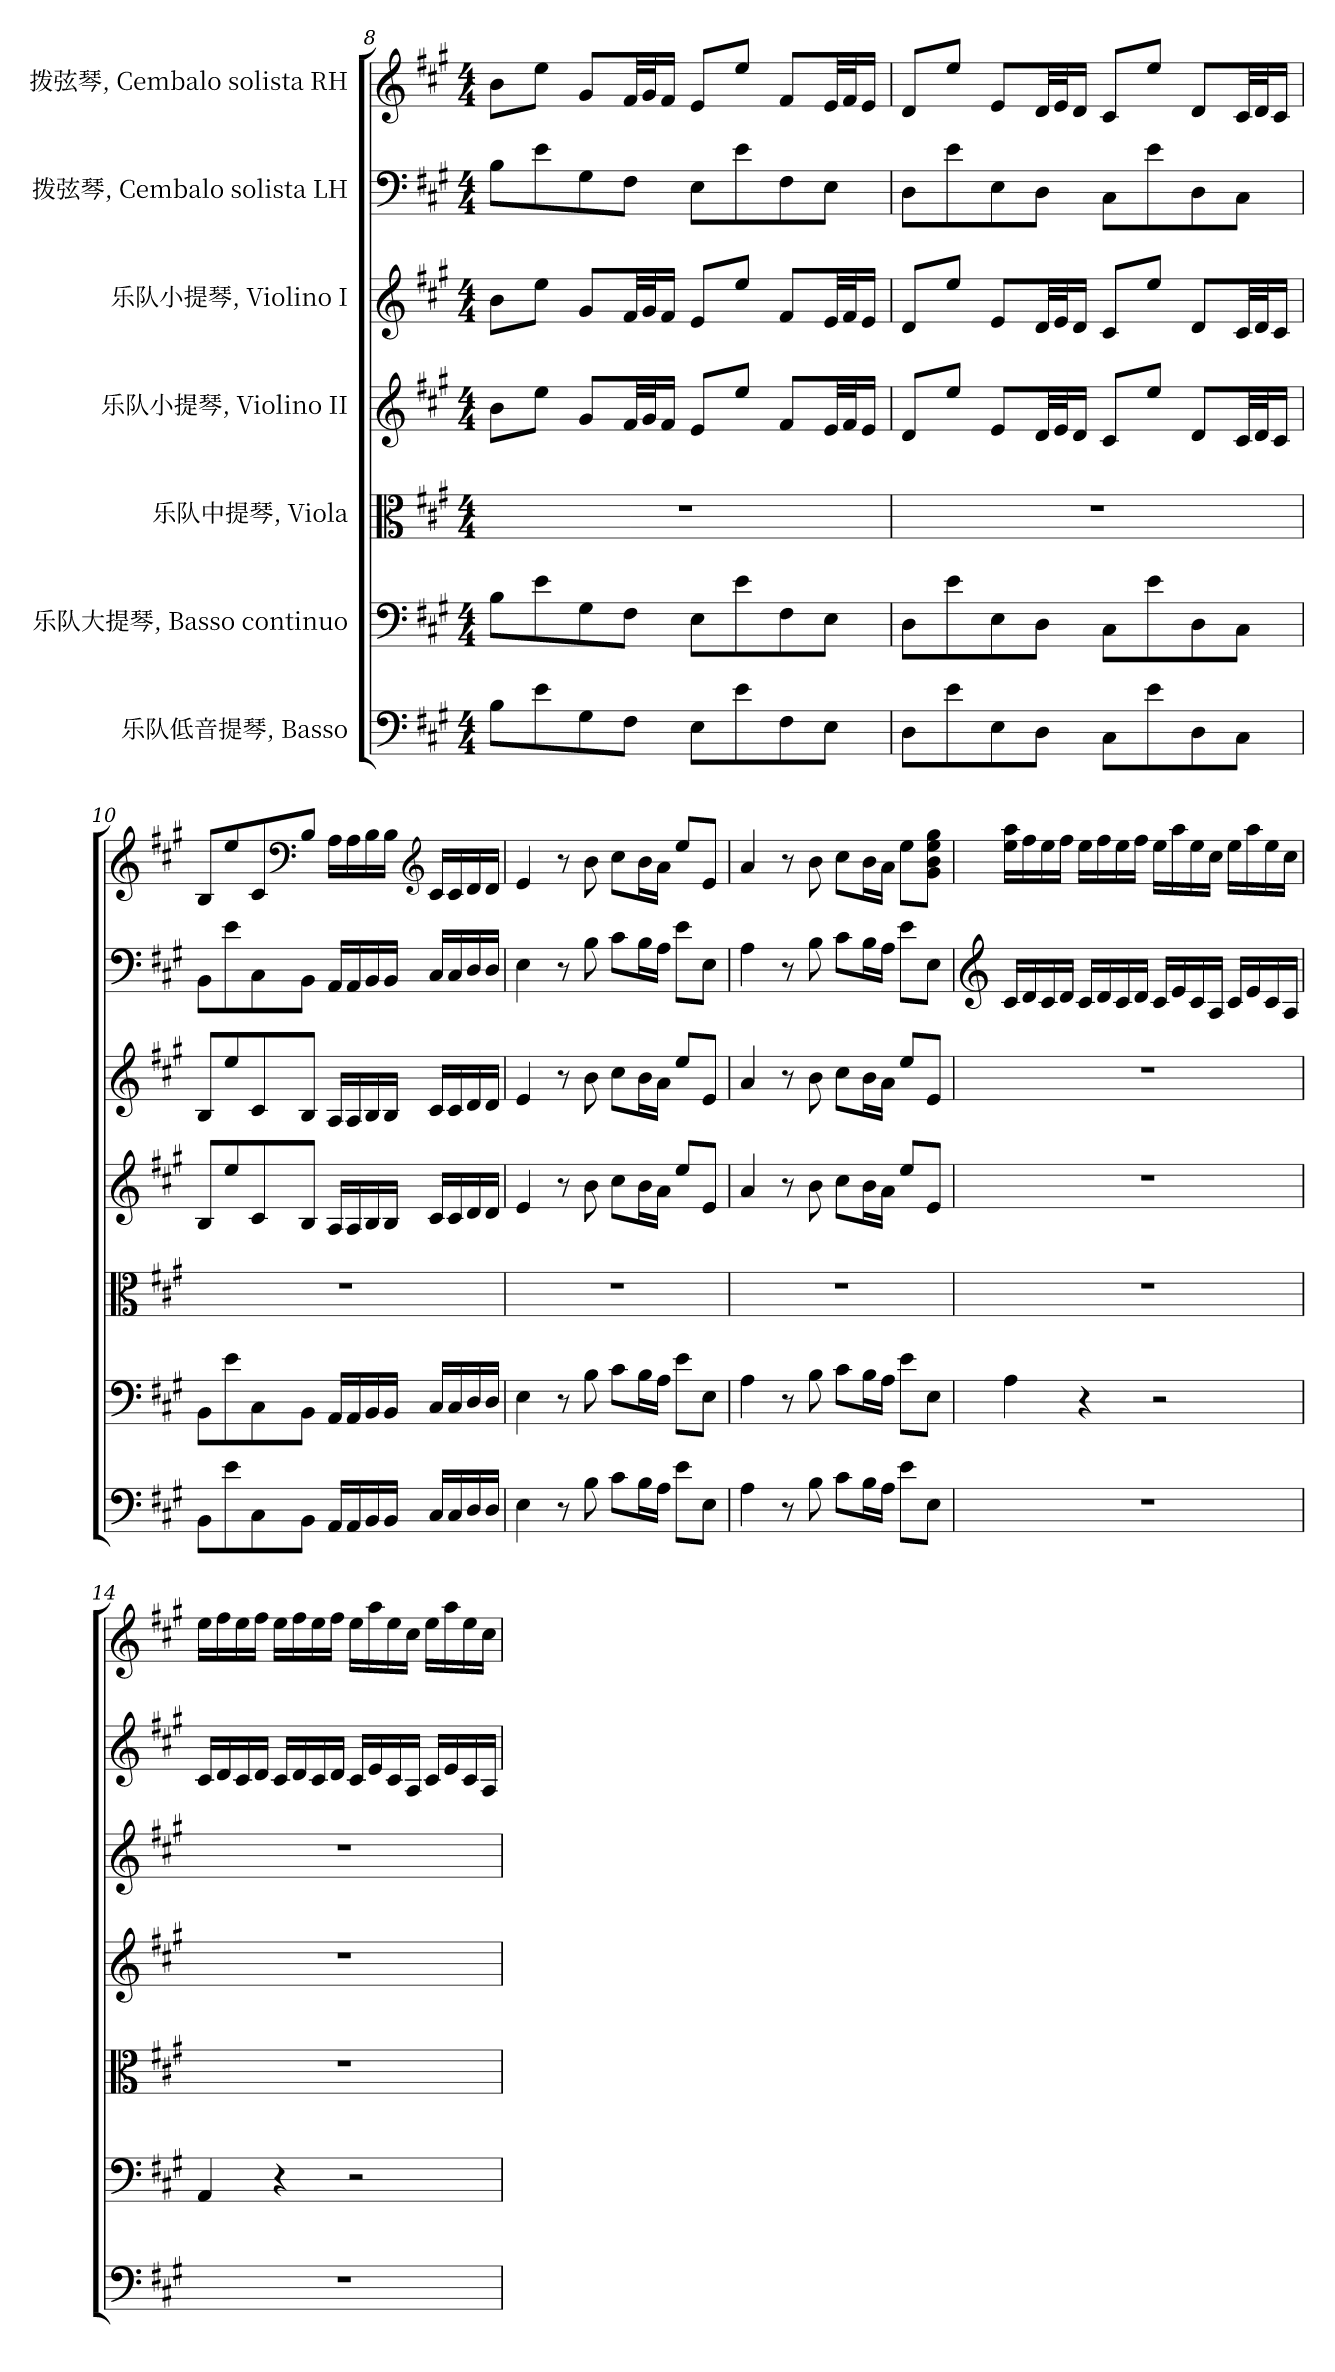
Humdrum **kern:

**kern	**kern	**kern	**kern	**kern	**kern	**kern
*part7	*part6	*part5	*part4	*part3	*part2	*part1
*staff7	*staff6	*staff5	*staff4	*staff3	*staff2	*staff1
*I"乐队低音提琴, Basso	*I"乐队大提琴, Basso continuo	*I"乐队中提琴, Viola	*I"乐队小提琴, Violino II	*I"乐队小提琴, Violino I	*I"拨弦琴, Cembalo solista LH	*I"拨弦琴, Cembalo solista RH
*clefF4	*clefF4	*clefC3	*clefG2	*clefG2	*clefF4	*clefG2
*ITrd7c12	*	*	*	*	*	*
*k[f#c#g#]	*k[f#c#g#]	*k[f#c#g#]	*k[f#c#g#]	*k[f#c#g#]	*k[f#c#g#]	*k[f#c#g#]
*M4/4	*M4/4	*M4/4	*M4/4	*M4/4	*M4/4	*M4/4
=8	=8	=8	=8	=8	=8	=8
8BB\L	8B\L	1r	8b\L	8b\L	8B\L	8b\L
8E\	8e\	.	8ee\J	8ee\J	8e\	8ee\J
8GG#\	8G#\	.	8g#/L	8g#/L	8G#\	8g#/L
8FF#\J	8F#\J	.	32f#/LL	32f#/LL	8F#\J	32f#/LL
.	.	.	32g#/J	32g#/J	.	32g#/J
.	.	.	16f#/JJ	16f#/JJ	.	16f#/JJ
8EE\L	8E\L	.	8e/L	8e/L	8E\L	8e/L
8E\	8e\	.	8ee/J	8ee/J	8e\	8ee/J
8FF#\	8F#\	.	8f#/L	8f#/L	8F#\	8f#/L
8EE\J	8E\J	.	32e/LL	32e/LL	8E\J	32e/LL
.	.	.	32f#/J	32f#/J	.	32f#/J
.	.	.	16e/JJ	16e/JJ	.	16e/JJ
=9	=9	=9	=9	=9	=9	=9
8DD\L	8D\L	1r	8d/L	8d/L	8D\L	8d/L
8E\	8e\	.	8ee/J	8ee/J	8e\	8ee/J
8EE\	8E\	.	8e/L	8e/L	8E\	8e/L
8DD\J	8D\J	.	32d/LL	32d/LL	8D\J	32d/LL
.	.	.	32e/J	32e/J	.	32e/J
.	.	.	16d/JJ	16d/JJ	.	16d/JJ
8CC#\L	8C#\L	.	8c#/L	8c#/L	8C#\L	8c#/L
8E\	8e\	.	8ee/J	8ee/J	8e\	8ee/J
8DD\	8D\	.	8d/L	8d/L	8D\	8d/L
8CC#\J	8C#\J	.	32c#/LL	32c#/LL	8C#\J	32c#/LL
.	.	.	32d/J	32d/J	.	32d/J
.	.	.	16c#/JJ	16c#/JJ	.	16c#/JJ
!!LO:PB:g=z
=10	=10	=10	=10	=10	=10	=10
8BBB\L	8BB\L	1r	8B/L	8B/L	8BB\L	8B/L
8E\	8e\	.	8ee/	8ee/	8e\	8ee/
8CC#\	8C#\	.	8c#/	8c#/	8C#\	8c#/
*	*	*	*	*	*	*clefF4
8BBB\J	8BB\J	.	8B/J	8B/J	8BB\J	8B/J
16AAA/LL	16AA/LL	.	16A/LL	16A/LL	16AA/LL	16A\LL
16AAA/	16AA/	.	16A/	16A/	16AA/	16A\
16BBB/	16BB/	.	16B/	16B/	16BB/	16B\
16BBB/JJ	16BB/JJ	.	16B/JJ	16B/JJ	16BB/JJ	16B\JJ
*	*	*	*	*	*	*clefG2
16CC#/LL	16C#/LL	.	16c#/LL	16c#/LL	16C#/LL	16c#/LL
16CC#/	16C#/	.	16c#/	16c#/	16C#/	16c#/
16DD/	16D/	.	16d/	16d/	16D/	16d/
16DD/JJ	16D/JJ	.	16d/JJ	16d/JJ	16D/JJ	16d/JJ
=11	=11	=11	=11	=11	=11	=11
4EE\	4E\	1r	4e/	4e/	4E\	4e/
8r	8r	.	8r	8r	8r	8r
8BB\	8B\	.	8b\	8b\	8B\	8b\
8C#\L	8c#\L	.	8cc#\L	8cc#\L	8c#\L	8cc#\L
16BB\L	16B\L	.	16b\L	16b\L	16B\L	16b\L
16AA\JJ	16A\JJ	.	16a\JJ	16a\JJ	16A\JJ	16a\JJ
8E\L	8e\L	.	8ee/L	8ee/L	8e\L	8ee/L
8EE\J	8E\J	.	8e/J	8e/J	8E\J	8e/J
=12	=12	=12	=12	=12	=12	=12
4AA\	4A\	1r	4a/	4a/	4A\	4a/
8r	8r	.	8r	8r	8r	8r
8BB\	8B\	.	8b\	8b\	8B\	8b\
8C#\L	8c#\L	.	8cc#\L	8cc#\L	8c#\L	8cc#\L
16BB\L	16B\L	.	16b\L	16b\L	16B\L	16b\L
16AA\JJ	16A\JJ	.	16a\JJ	16a\JJ	16A\JJ	16a\JJ
8E\L	8e\L	.	8ee/L	8ee/L	8e\L	8ee\L
8EE\J	8E\J	.	8e/J	8e/J	8E\J	8g#\ 8b\ 8ee\ 8gg#\J
!!LO:PB:g=z
=13	=13	=13	=13	=13	=13	=13
*	*	*	*	*	*clefG2	*
*	*	*	*	*	*	*MM113
1r	4A\	1r	1r	1r	16c#/LL	16ee\ 16aa\LL
.	.	.	.	.	16d/	16ff#\
.	.	.	.	.	16c#/	16ee\
.	.	.	.	.	16d/JJ	16ff#\JJ
.	4r	.	.	.	16c#/LL	16ee\LL
.	.	.	.	.	16d/	16ff#\
.	.	.	.	.	16c#/	16ee\
.	.	.	.	.	16d/JJ	16ff#\JJ
.	2r	.	.	.	16c#/LL	16ee\LL
.	.	.	.	.	16e/	16aa\
.	.	.	.	.	16c#/	16ee\
.	.	.	.	.	16A/JJ	16cc#\JJ
.	.	.	.	.	16c#/LL	16ee\LL
.	.	.	.	.	16e/	16aa\
.	.	.	.	.	16c#/	16ee\
.	.	.	.	.	16A/JJ	16cc#\JJ
=14	=14	=14	=14	=14	=14	=14
1r	4AA/	1r	1r	1r	16c#/LL	16ee\LL
.	.	.	.	.	16d/	16ff#\
.	.	.	.	.	16c#/	16ee\
.	.	.	.	.	16d/JJ	16ff#\JJ
.	4r	.	.	.	16c#/LL	16ee\LL
.	.	.	.	.	16d/	16ff#\
.	.	.	.	.	16c#/	16ee\
.	.	.	.	.	16d/JJ	16ff#\JJ
.	2r	.	.	.	16c#/LL	16ee\LL
.	.	.	.	.	16e/	16aa\
.	.	.	.	.	16c#/	16ee\
.	.	.	.	.	16A/JJ	16cc#\JJ
.	.	.	.	.	16c#/LL	16ee\LL
.	.	.	.	.	16e/	16aa\
.	.	.	.	.	16c#/	16ee\
.	.	.	.	.	16A/JJ	16cc#\JJ
=	=	=	=	=	=	=
*-	*-	*-	*-	*-	*-	*-
